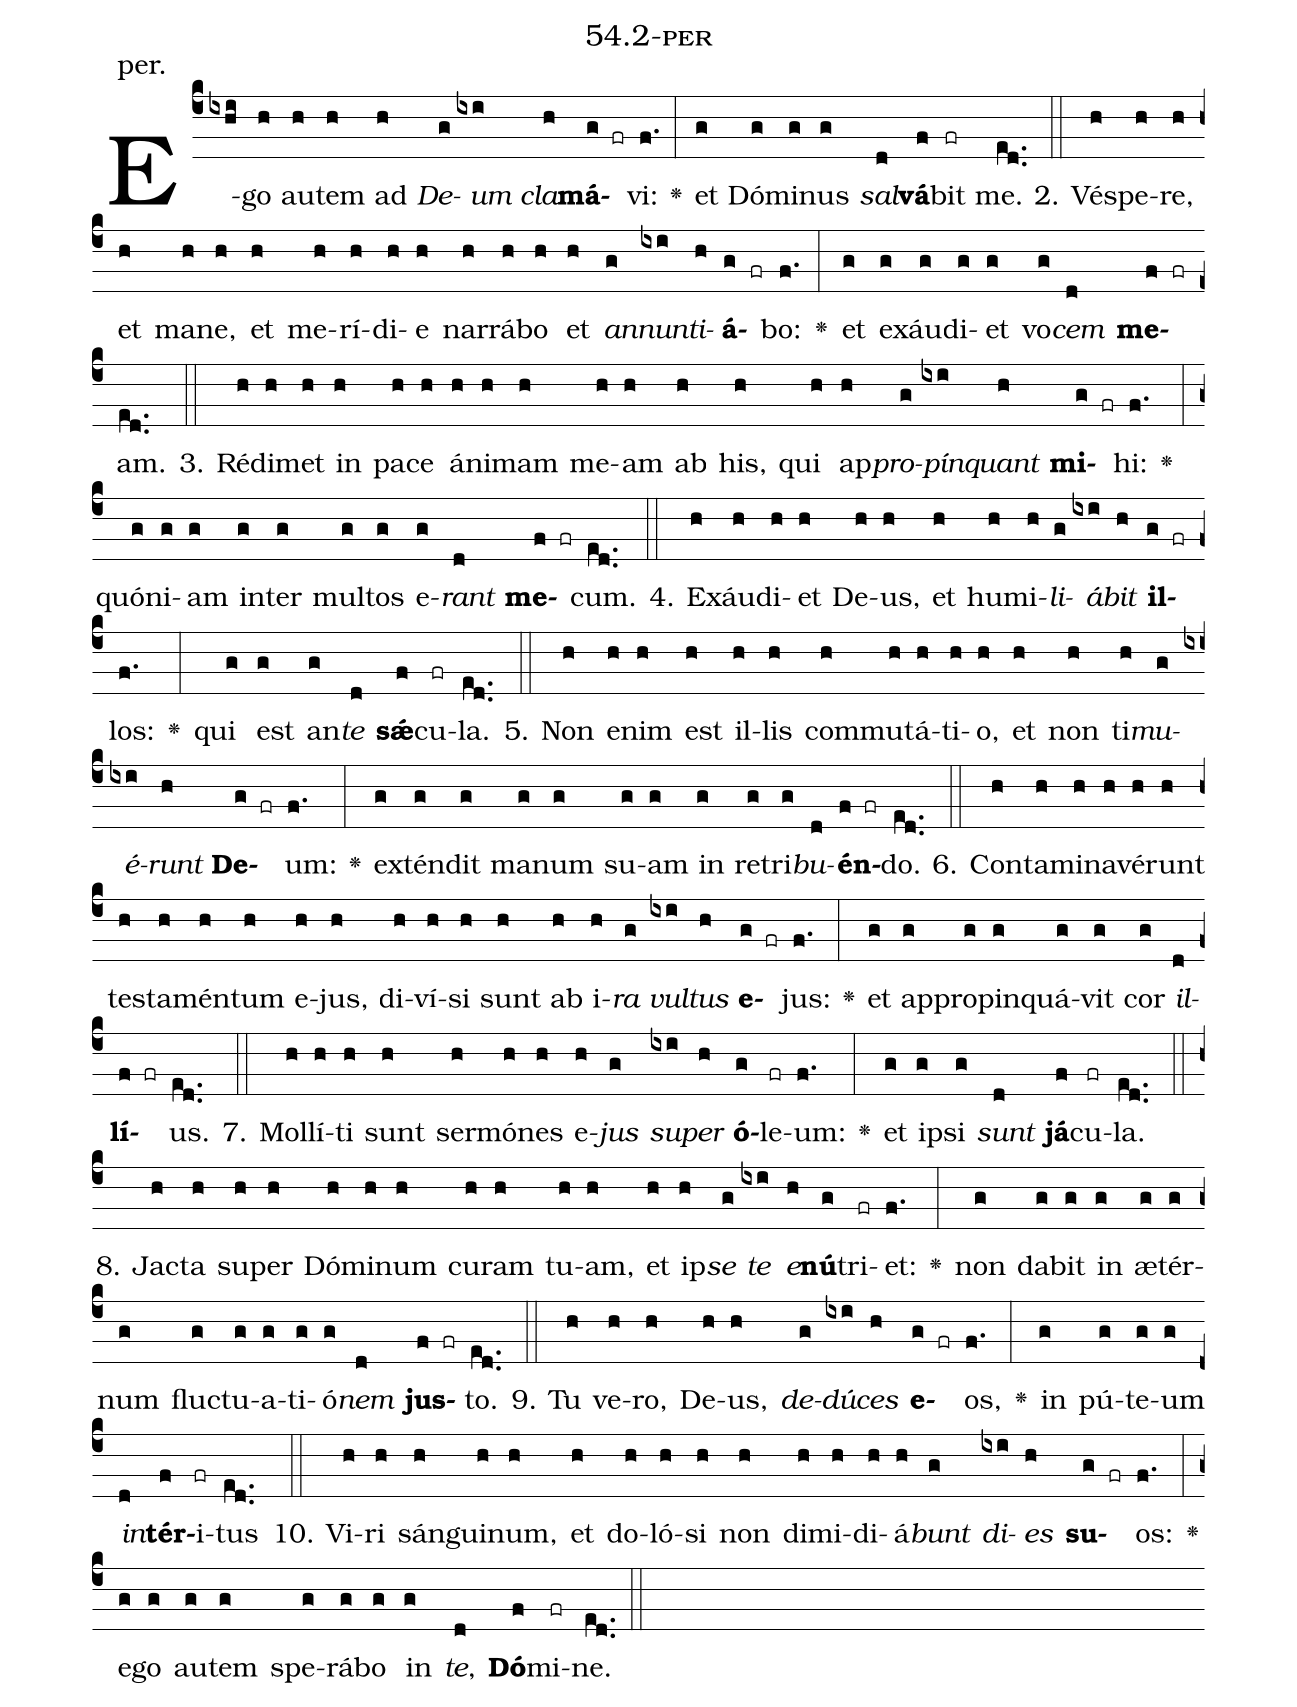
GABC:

name: 54.2-per;
annotation: per.;
%%
(c4)E(ixhi)go(h) au(h)tem(h) ad(h) <i>De</i>(g)<i>um</i>(ixi) <i>cla</i>(h)<b>má</b>(g fr)vi:(f.) <v>\greheightstar</v>(:) et(g) Dó(g)mi(g)nus(g) <i>sal</i>(d)<b>vá</b>(f)bit(fr) me.(ed..) (::)
2. Vés(h)pe(h)re,(h) et(h) ma(h)ne,(h) et(h) me(h)rí(h)di(h)e(h) nar(h)rá(h)bo(h) et(h) <i>an</i>(g)<i>nun</i>(ixi)<i>ti</i>(h)<b>á</b>(g fr)bo:(f.) <v>\greheightstar</v>(:) et(g) ex(g)áu(g)di(g)et(g) vo(g)<i>cem</i>(d) <b>me</b>(f fr)am.(ed..) (::)
3. Réd(h)i(h)met(h) in(h) pa(h)ce(h) á(h)ni(h)mam(h) me(h)am(h) ab(h) his,(h) qui(h) ap(h)<i>pro</i>(g)<i>pín</i>(ixi)<i>quant</i>(h) <b>mi</b>(g fr)hi:(f.) <v>\greheightstar</v>(:) quón(g)i(g)am(g) in(g)ter(g) mul(g)tos(g) e(g)<i>rant</i>(d) <b>me</b>(f fr)cum.(ed..) (::)
4. Ex(h)áu(h)di(h)et(h) De(h)us,(h) et(h) hu(h)mi(h)<i>li</i>(g)<i>á</i>(ixi)<i>bit</i>(h) <b>il</b>(g fr)los:(f.) <v>\greheightstar</v>(:) qui(g) est(g) an(g)<i>te</i>(d) <b>sǽ</b>(f)cu(fr)la.(ed..) (::)
5. Non(h) e(h)nim(h) est(h) il(h)lis(h) com(h)mu(h)tá(h)ti(h)o,(h) et(h) non(h) ti(h)<i>mu</i>(g)<i>é</i>(ixi)<i>runt</i>(h) <b>De</b>(g fr)um:(f.) <v>\greheightstar</v>(:) ex(g)tén(g)dit(g) ma(g)num(g) su(g)am(g) in(g) re(g)tri(g)<i>bu</i>(d)<b>én</b>(f fr)do.(ed..) (::)
6. Con(h)ta(h)mi(h)na(h)vé(h)runt(h) tes(h)ta(h)mén(h)tum(h) e(h)jus,(h) di(h)ví(h)si(h) sunt(h) ab(h) i(h)<i>ra</i>(g) <i>vul</i>(ixi)<i>tus</i>(h) <b>e</b>(g fr)jus:(f.) <v>\greheightstar</v>(:) et(g) ap(g)pro(g)pin(g)quá(g)vit(g) cor(g) <i>il</i>(d)<b>lí</b>(f fr)us.(ed..) (::)
7. Mol(h)lí(h)ti(h) sunt(h) ser(h)mó(h)nes(h) e(h)<i>jus</i>(g) <i>su</i>(ixi)<i>per</i>(h) <b>ó</b>(g)le(fr)um:(f.) <v>\greheightstar</v>(:) et(g) ip(g)si(g) <i>sunt</i>(d) <b>já</b>(f)cu(fr)la.(ed..) (::)
8. Jac(h)ta(h) su(h)per(h) Dó(h)mi(h)num(h) cu(h)ram(h) tu(h)am,(h) et(h) ip(h)<i>se</i>(g) <i>te</i>(ixi) <i>e</i>(h)<b>nú</b>(g)tri(fr)et:(f.) <v>\greheightstar</v>(:) non(g) da(g)bit(g) in(g) æ(g)tér(g)num(g) fluc(g)tu(g)a(g)ti(g)ó(g)<i>nem</i>(d) <b>jus</b>(f fr)to.(ed..) (::)
9. Tu(h) ve(h)ro,(h) De(h)us,(h) <i>de</i>(g)<i>dú</i>(ixi)<i>ces</i>(h) <b>e</b>(g fr)os,(f.) <v>\greheightstar</v>(:) in(g) pú(g)te(g)um(g) <i>in</i>(d)<b>tér</b>(f)i(fr)tus(ed..) (::)
10. Vi(h)ri(h) sán(h)gui(h)num,(h) et(h) do(h)ló(h)si(h) non(h) di(h)mi(h)di(h)á(h)<i>bunt</i>(g) <i>di</i>(ixi)<i>es</i>(h) <b>su</b>(g fr)os:(f.) <v>\greheightstar</v>(:) e(g)go(g) au(g)tem(g) spe(g)rá(g)bo(g) in(g) <i>te</i>,(d) <b>Dó</b>(f)mi(fr)ne.(ed..) (::)
